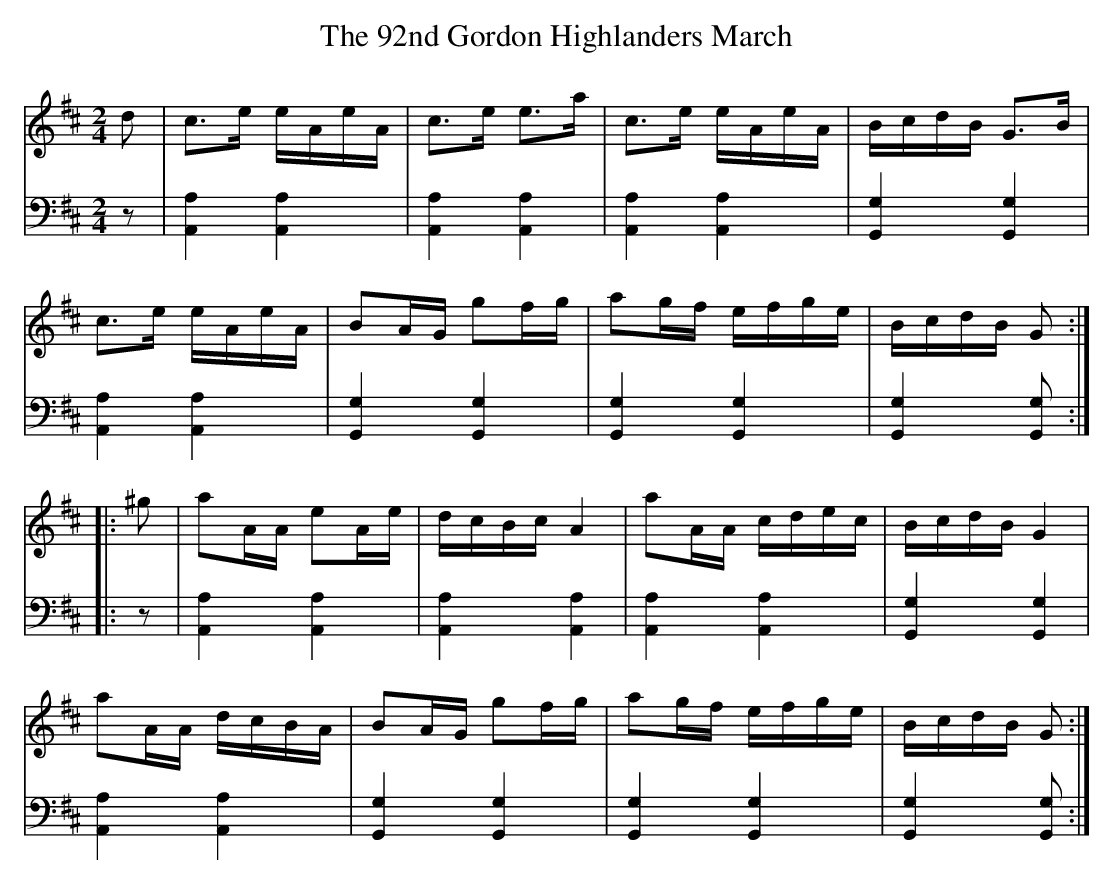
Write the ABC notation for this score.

X:1
T:92nd Gordon Highlanders March, The
M:2/4
L:1/8
K:Amix
V:1
d|c>e e/A/e/A/|c>e e>a|c>e e/A/e/A/|B/c/d/B/ G>B|
c>e e/A/e/A/|BA/G/ gf/g/|ag/f/ e/f/g/e/|B/c/d/B/ G:|
|:^g|aA/A/ eA/e/|d/c/B/c/ A2|aA/A/ c/d/e/c/|B/c/d/B/G2|
aA/A/ d/c/B/A/|BA/G/ gf/g/|ag/f/ e/f/g/e/|B/c/d/B/ G:|
V:2 clef = bass
z|[A,,2A,2][A,,2A,2] |[A,,2A,2][A,,2A,2] |[A,,2A,2][A,,2A,2]|[G,,2G,2][G,,2G,2]|
[A,,2A,2][A,,2A,2]|[G,,2G,2][G,,2G,2]|[G,,2G,2][G,,2G,2]|[G,,2G,2][G,,G,]:|
|:z|[A,,2A,2][A,,2A,2] |[A,,2A,2][A,,2A,2]|[A,,2A,2][A,,2A,2]|[G,,2G,2][G,,2G,2]|
[A,,2A,2][A,,2A,2]|[G,,2G,2][G,,2G,2]|[G,,2G,2][G,,2G,2]|[G,,2G,2][G,,G,]:|
